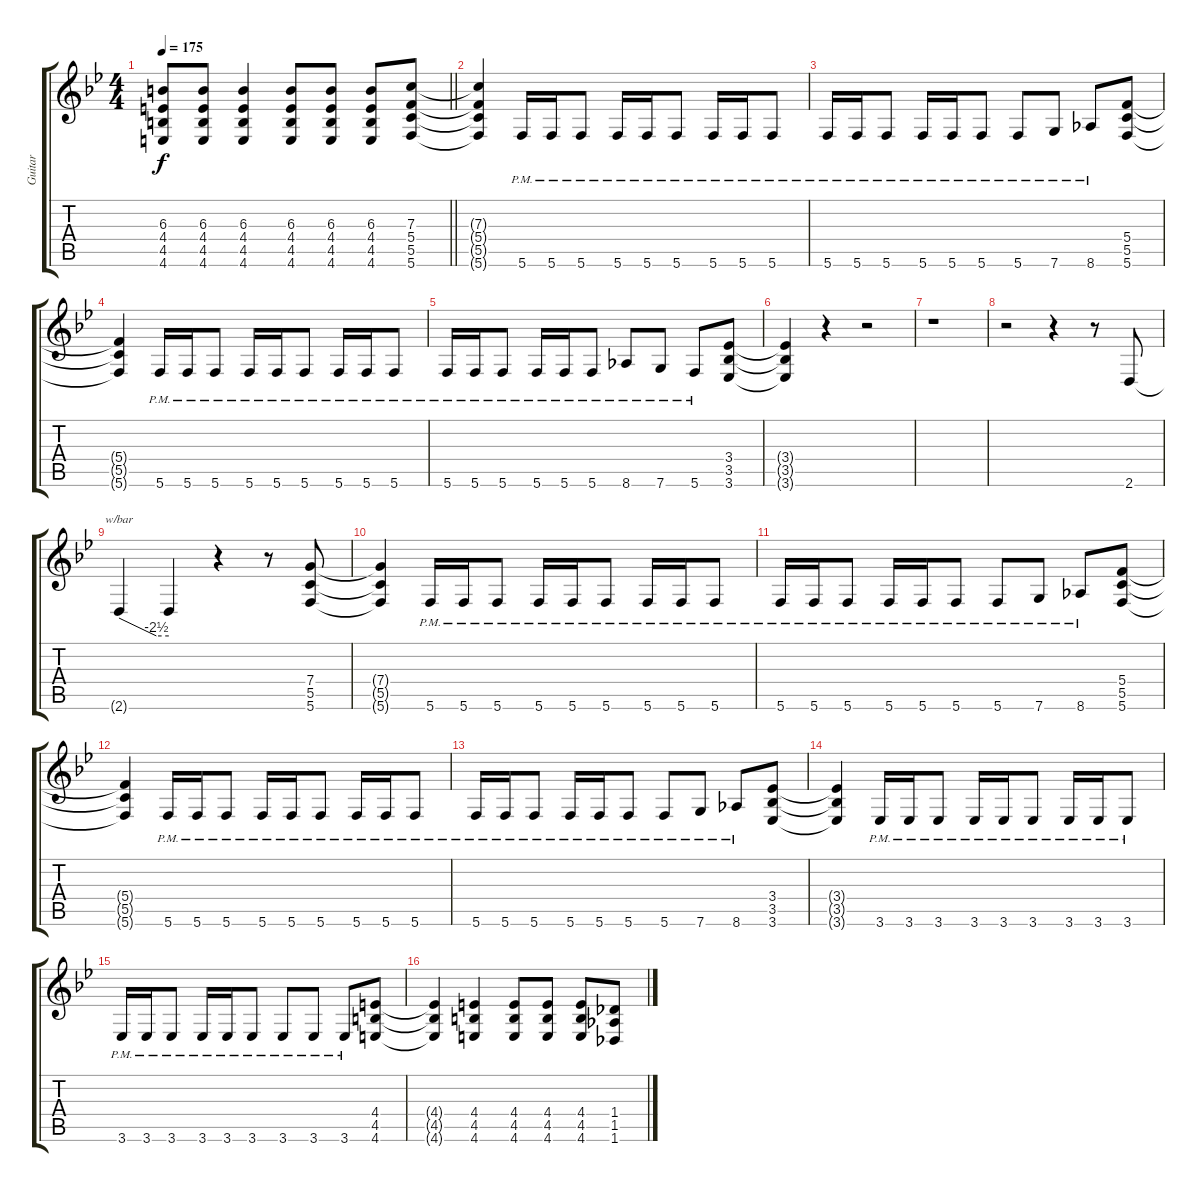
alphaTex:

\track ("Guitar" "Guitar") {instrument overdrivenguitar}
\staff {score tabs}
\tuning (D4 A3 F3 C3 G2 C2) {hide}
\ts (4 4)
\tempo 175
\clef g2
\barLineRight lightlight
\ks bb
(6.3 4.4 4.5 4.6).8{dy f} (6.3 4.4 4.5 4.6).8 (6.3 4.4 4.5 4.6).4 (6.3 4.4 4.5 4.6).8 (6.3 4.4 4.5 4.6).8 (6.3 4.4 4.5 4.6).8 (7.3 5.4 5.5 5.6).8 |
(7.3{t} 5.4{t} 5.5{t} 5.6{t}).4 5.6{pm}.16 5.6{pm}.16 5.6{pm}.8 5.6{pm}.16 5.6{pm}.16 5.6{pm}.8 5.6{pm}.16 5.6{pm}.16 5.6{pm}.8 |
5.6{pm}.16 5.6{pm}.16 5.6{pm}.8 5.6{pm}.16 5.6{pm}.16 5.6{pm}.8 5.6{pm}.8 7.6{pm}.8 8.6{pm}.8 (5.4 5.5 5.6).8 |
(5.4{t} 5.5{t} 5.6{t}).4 5.6{pm}.16 5.6{pm}.16 5.6{pm}.8 5.6{pm}.16 5.6{pm}.16 5.6{pm}.8 5.6{pm}.16 5.6{pm}.16 5.6{pm}.8 |
5.6{pm}.16 5.6{pm}.16 5.6{pm}.8 5.6{pm}.16 5.6{pm}.16 5.6{pm}.8 8.6{pm}.8 7.6{pm}.8 5.6{pm}.8 (3.4 3.5 3.6).8 |
(3.4{t} 3.5{t} 3.6{t}).4 r.4 r.2 |
r.1 |
r.2 r.4 r.8 2.6.8 |
2.6{t}.4{tbe (custom default 0 0 45 -10 60 -10)} 2.6{t}.4 r.4 r.8 (7.4 5.5 5.6).8 |
(7.4{t} 5.5{t} 5.6{t}).4 5.6{pm}.16 5.6{pm}.16 5.6{pm}.8 5.6{pm}.16 5.6{pm}.16 5.6{pm}.8 5.6{pm}.16 5.6{pm}.16 5.6{pm}.8 |
5.6{pm}.16 5.6{pm}.16 5.6{pm}.8 5.6{pm}.16 5.6{pm}.16 5.6{pm}.8 5.6{pm}.8 7.6{pm}.8 8.6{pm}.8 (5.4 5.5 5.6).8 |
(5.4{t} 5.5{t} 5.6{t}).4 5.6{pm}.16 5.6{pm}.16 5.6{pm}.8 5.6{pm}.16 5.6{pm}.16 5.6{pm}.8 5.6{pm}.16 5.6{pm}.16 5.6{pm}.8 |
5.6{pm}.16 5.6{pm}.16 5.6{pm}.8 5.6{pm}.16 5.6{pm}.16 5.6{pm}.8 5.6{pm}.8 7.6{pm}.8 8.6{pm}.8 (3.4 3.5 3.6).8 |
(3.4{t} 3.5{t} 3.6{t}).4 3.6{pm}.16 3.6{pm}.16 3.6{pm}.8 3.6{pm}.16 3.6{pm}.16 3.6{pm}.8 3.6{pm}.16 3.6{pm}.16 3.6{pm}.8 |
3.6{pm}.16 3.6{pm}.16 3.6{pm}.8 3.6{pm}.16 3.6{pm}.16 3.6{pm}.8 3.6{pm}.8 3.6{pm}.8 3.6{pm}.8 (4.4 4.5 4.6).8 |
(4.4{t} 4.5{t} 4.6{t}).4 (4.4 4.5 4.6).4 (4.4 4.5 4.6).8 (4.4 4.5 4.6).8 (4.4 4.5 4.6).8 (1.4 1.5 1.6).8
